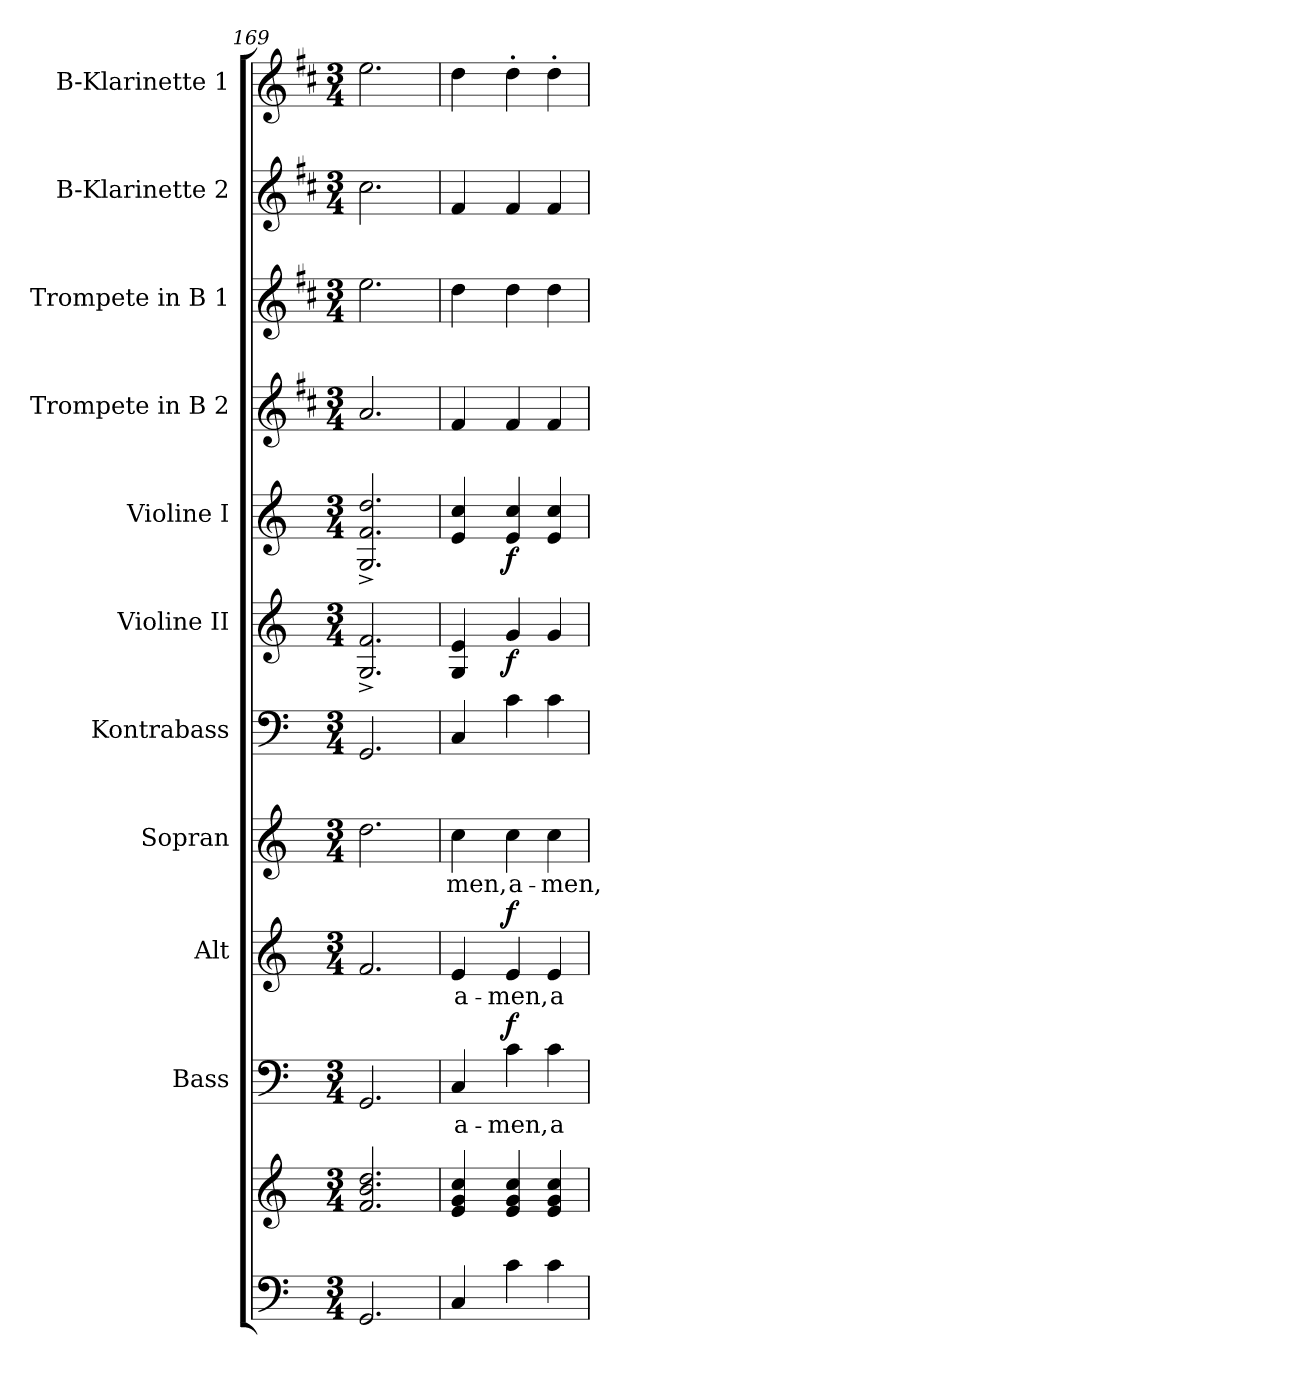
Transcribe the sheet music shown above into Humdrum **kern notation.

**kern	**kern	**kern	**text	**dynam	**kern	**text	**dynam	**kern	**text	**kern	**kern	**dynam	**kern	**dynam	**kern	**kern	**kern	**kern
*part11	*part11	*part10	*part10	*part10	*part9	*part9	*part9	*part8	*part8	*part7	*part6	*part6	*part5	*part5	*part4	*part3	*part2	*part1
*staff12	*staff11	*staff10	*staff10	*staff10	*staff9	*staff9	*staff9	*staff8	*staff8	*staff7	*staff6	*staff6	*staff5	*staff5	*staff4	*staff3	*staff2	*staff1
*	*	*I"Bass	*	*	*I"Alt	*	*	*I"Sopran	*	*I"Kontrabass	*I"Violine II	*	*I"Violine I	*	*I"Trompete in B 2	*I"Trompete in B 1	*I"B-Klarinette 2	*I"B-Klarinette 1
*	*	*I'B.	*	*	*I'A.	*	*	*I'S.	*	*I'Kb.	*I'Vl. II	*	*I'Vl. I	*	*I'Tr. 2	*I'Tr. 1	*I'B Kl. 2	*I'B Kl. 1
*clefF4	*clefG2	*clefF4	*	*	*clefG2	*	*	*clefG2	*	*clefF4	*clefG2	*	*clefG2	*	*clefG2	*clefG2	*clefG2	*clefG2
*	*	*	*	*	*	*	*	*	*	*ITrd7c12	*	*	*	*	*ITrd1c2	*ITrd1c2	*ITrd1c2	*ITrd1c2
*k[]	*k[]	*k[]	*	*	*k[]	*	*	*k[]	*	*k[]	*k[]	*	*k[]	*	*k[]	*k[]	*k[]	*k[]
*C:	*C:	*C:	*	*	*C:	*	*	*C:	*	*C:	*C:	*	*C:	*	*C:	*C:	*C:	*C:
*M3/4	*M3/4	*M3/4	*	*	*M3/4	*	*	*M3/4	*	*M3/4	*M3/4	*	*M3/4	*	*M3/4	*M3/4	*M3/4	*M3/4
=169	=169	=169	=169	=169	=169	=169	=169	=169	=169	=169	=169	=169	=169	=169	=169	=169	=169	=169
2.GG/	2.f/ 2.b/ 2.dd/	2.GG/	.	.	2.f/	.	.	2.dd\	.	2.GGG/	2.G/^< 2.f/^<	.	2.G/^< 2.f/^< 2.dd/^<	.	2.g/	2.dd\	2.b\	2.dd\
=170	=170	=170	=170	=170	=170	=170	=170	=170	=170	=170	=170	=170	=170	=170	=170	=170	=170	=170
!	!	!	!LO:LY:b	!	!	!LO:LY:b	!	!	!LO:LY:b	!	!	!	!	!	!	!	!	!
4C/	4e/ 4g/ 4cc/	4C/	a-	.	4e/	a-	.	4cc\	-men,	4CC/	4G/ 4e/	.	4e/ 4cc/	.	4e/	4cc\	4e/	4cc\
!	!	!	!LO:LY:b	!LO:DY:a	!	!LO:LY:b	!LO:DY:a	!	!LO:LY:b	!	!	!LO:DY:b	!	!LO:DY:b	!	!	!	!
4c\	4e/ 4g/ 4cc/	4c\	-men,	f	4e/	-men,	f	4cc\	a-	4C\	4g/	f	4e/ 4cc/	f	4e/	4cc\	4e/	4cc'>\
!	!	!	!LO:LY:b	!	!	!LO:LY:b	!	!	!LO:LY:b	!	!	!	!	!	!	!	!	!
4c\	4e/ 4g/ 4cc/	4c\	a-	.	4e/	a-	.	4cc\	-men,	4C\	4g/	.	4e/ 4cc/	.	4e/	4cc\	4e/	4cc'>\
=	=	=	=	=	=	=	=	=	=	=	=	=	=	=	=	=	=	=
*-	*-	*-	*-	*-	*-	*-	*-	*-	*-	*-	*-	*-	*-	*-	*-	*-	*-	*-
